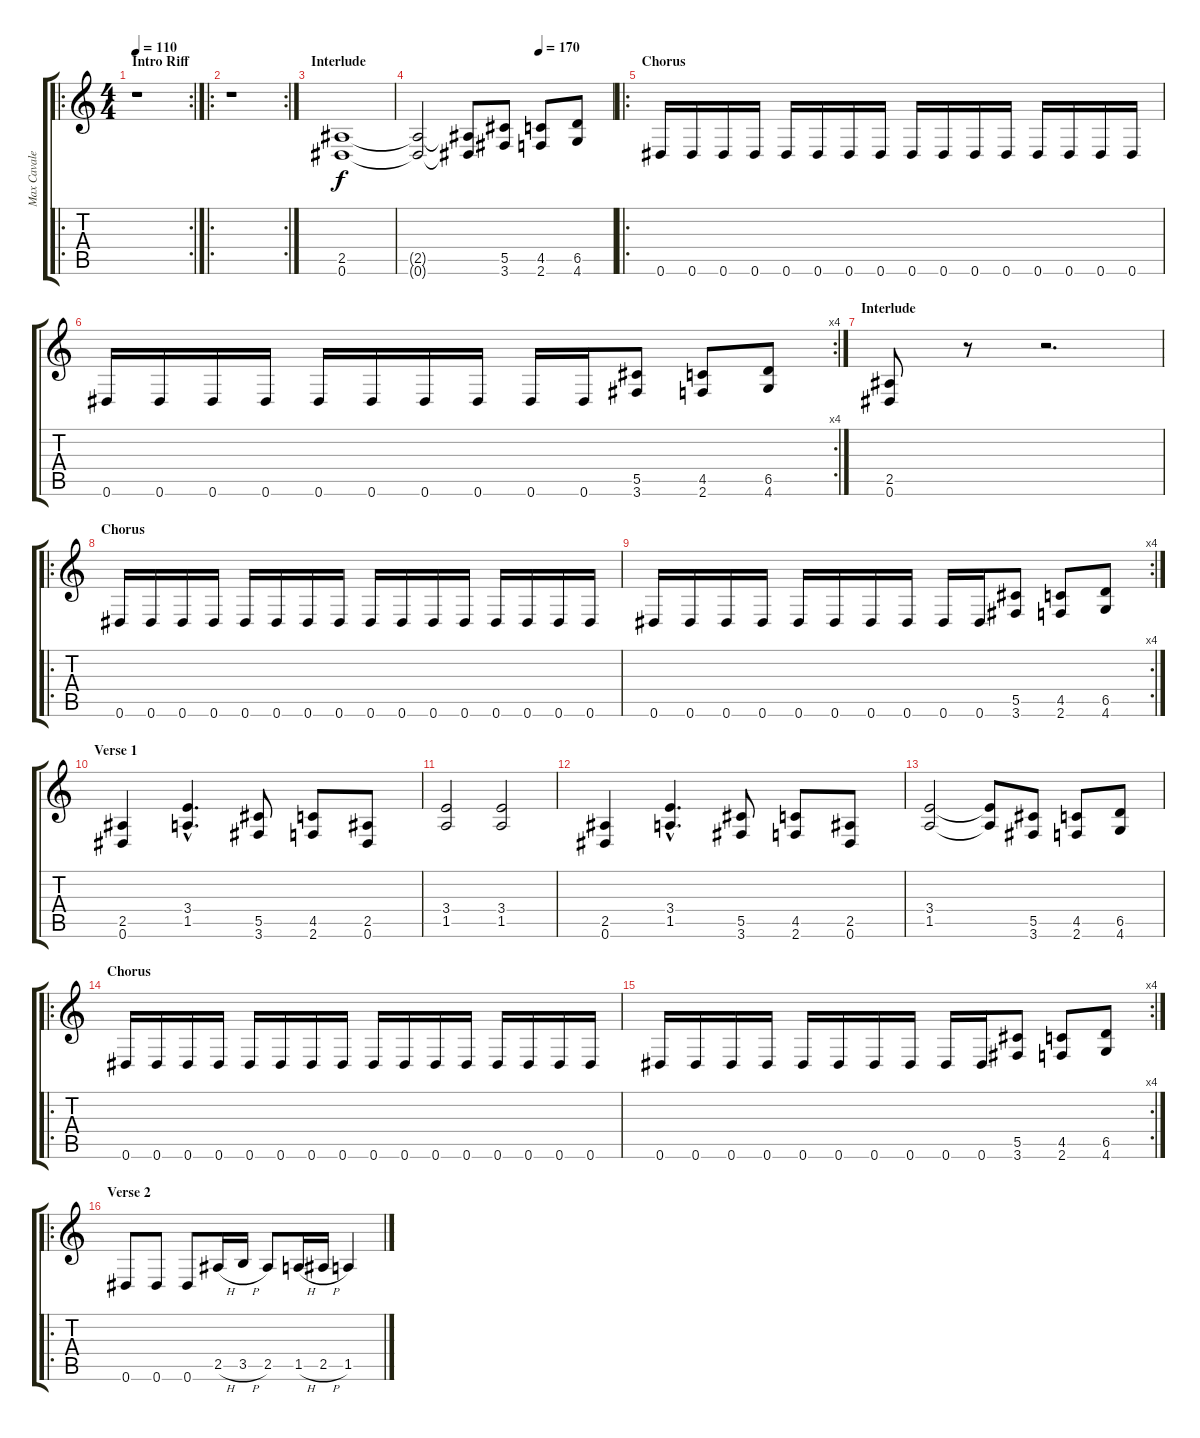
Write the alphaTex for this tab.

\track ("Max Cavalera" "Max Cavale") {instrument distortionguitar}
\staff {score tabs}
\tuning (Eb4 Bb3 Gb3 Db3 Ab2 Eb2) {hide}
\ro
\rc 2
\ts (4 4)
\section ("" "Intro Riff")
\tempo 110
\clef g2
\ks c
r.1{dy f instrument distortionguitar} |
\ro
\rc 2
r.1 |
\section ("" "Interlude")
(2.5 0.6).1 |
\tempo (170 0.625)
(2.5{t} 0.6{t}).2 (2.5{t} 0.6{t}).8 (5.5 3.6).8 (4.5 2.6).8 (6.5 4.6).8 |
\ro
\section ("" "Chorus")
0.6.16 0.6.16 0.6.16 0.6.16 0.6.16 0.6.16 0.6.16 0.6.16 0.6.16 0.6.16 0.6.16 0.6.16 0.6.16 0.6.16 0.6.16 0.6.16 |
\rc 4
0.6.16 0.6.16 0.6.16 0.6.16 0.6.16 0.6.16 0.6.16 0.6.16 0.6.16 0.6.16 (5.5 3.6).8 (4.5 2.6).8 (6.5 4.6).8 |
\section ("" "Interlude")
(2.5 0.6).8 r.8 r.2{d} |
\ro
\section ("" "Chorus")
0.6.16 0.6.16 0.6.16 0.6.16 0.6.16 0.6.16 0.6.16 0.6.16 0.6.16 0.6.16 0.6.16 0.6.16 0.6.16 0.6.16 0.6.16 0.6.16 |
\rc 4
0.6.16 0.6.16 0.6.16 0.6.16 0.6.16 0.6.16 0.6.16 0.6.16 0.6.16 0.6.16 (5.5 3.6).8 (4.5 2.6).8 (6.5 4.6).8 |
\section ("" "Verse 1")
(2.5 0.6).4 (3.4{hac} 1.5{hac}).4{d} (5.5 3.6).8 (4.5 2.6).8 (2.5 0.6).8 |
(3.4 1.5).2 (3.4 1.5).2 |
(2.5 0.6).4 (3.4{hac} 1.5{hac}).4{d} (5.5 3.6).8 (4.5 2.6).8 (2.5 0.6).8 |
(3.4 1.5).2 (3.4{t} 1.5{t}).8 (5.5 3.6).8 (4.5 2.6).8 (6.5 4.6).8 |
\ro
\section ("" "Chorus")
0.6.16 0.6.16 0.6.16 0.6.16 0.6.16 0.6.16 0.6.16 0.6.16 0.6.16 0.6.16 0.6.16 0.6.16 0.6.16 0.6.16 0.6.16 0.6.16 |
\rc 4
0.6.16 0.6.16 0.6.16 0.6.16 0.6.16 0.6.16 0.6.16 0.6.16 0.6.16 0.6.16 (5.5 3.6).8 (4.5 2.6).8 (6.5 4.6).8 |
\ro
\section ("" "Verse 2")
0.6.8 0.6.8 0.6.8 2.5{h}.16 3.5{h}.16 2.5.8 1.5{h}.16 2.5{h}.16 1.5.4
